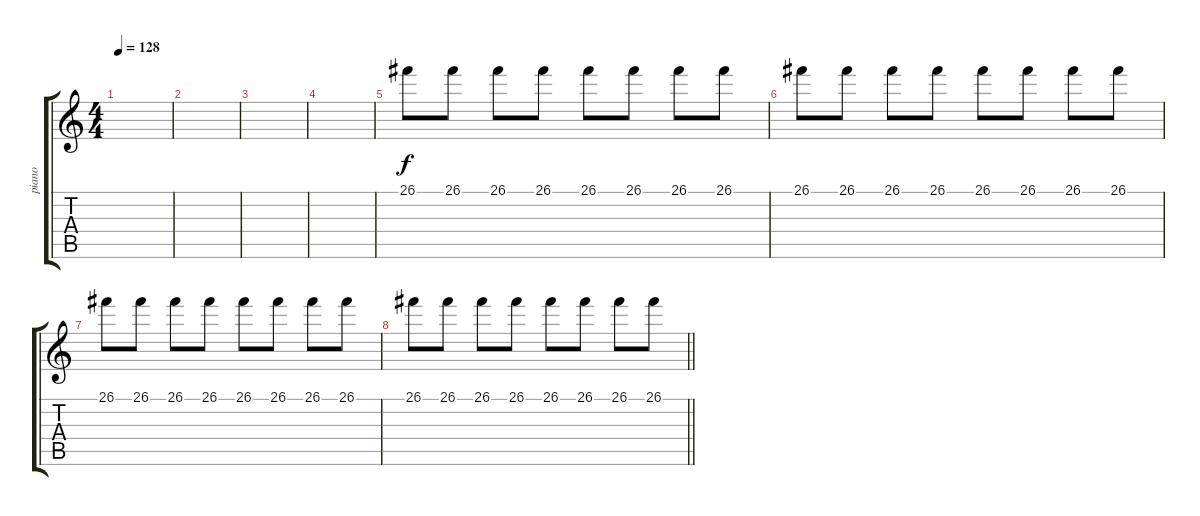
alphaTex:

\track ("piano" "piano") {instrument acousticgrandpiano}
\staff {score tabs}
\tuning (E4 B3 G3 D3 A2 E2) {hide}
\ts (4 4)
\tempo 128
\clef g2
\ks c
|
|
|
|
26.1.8 26.1.8 26.1.8 26.1.8 26.1.8 26.1.8 26.1.8 26.1.8 |
26.1.8 26.1.8 26.1.8 26.1.8 26.1.8 26.1.8 26.1.8 26.1.8 |
26.1.8 26.1.8 26.1.8 26.1.8 26.1.8 26.1.8 26.1.8 26.1.8 |
\barLineRight lightlight
26.1.8 26.1.8 26.1.8 26.1.8 26.1.8 26.1.8 26.1.8 26.1.8
